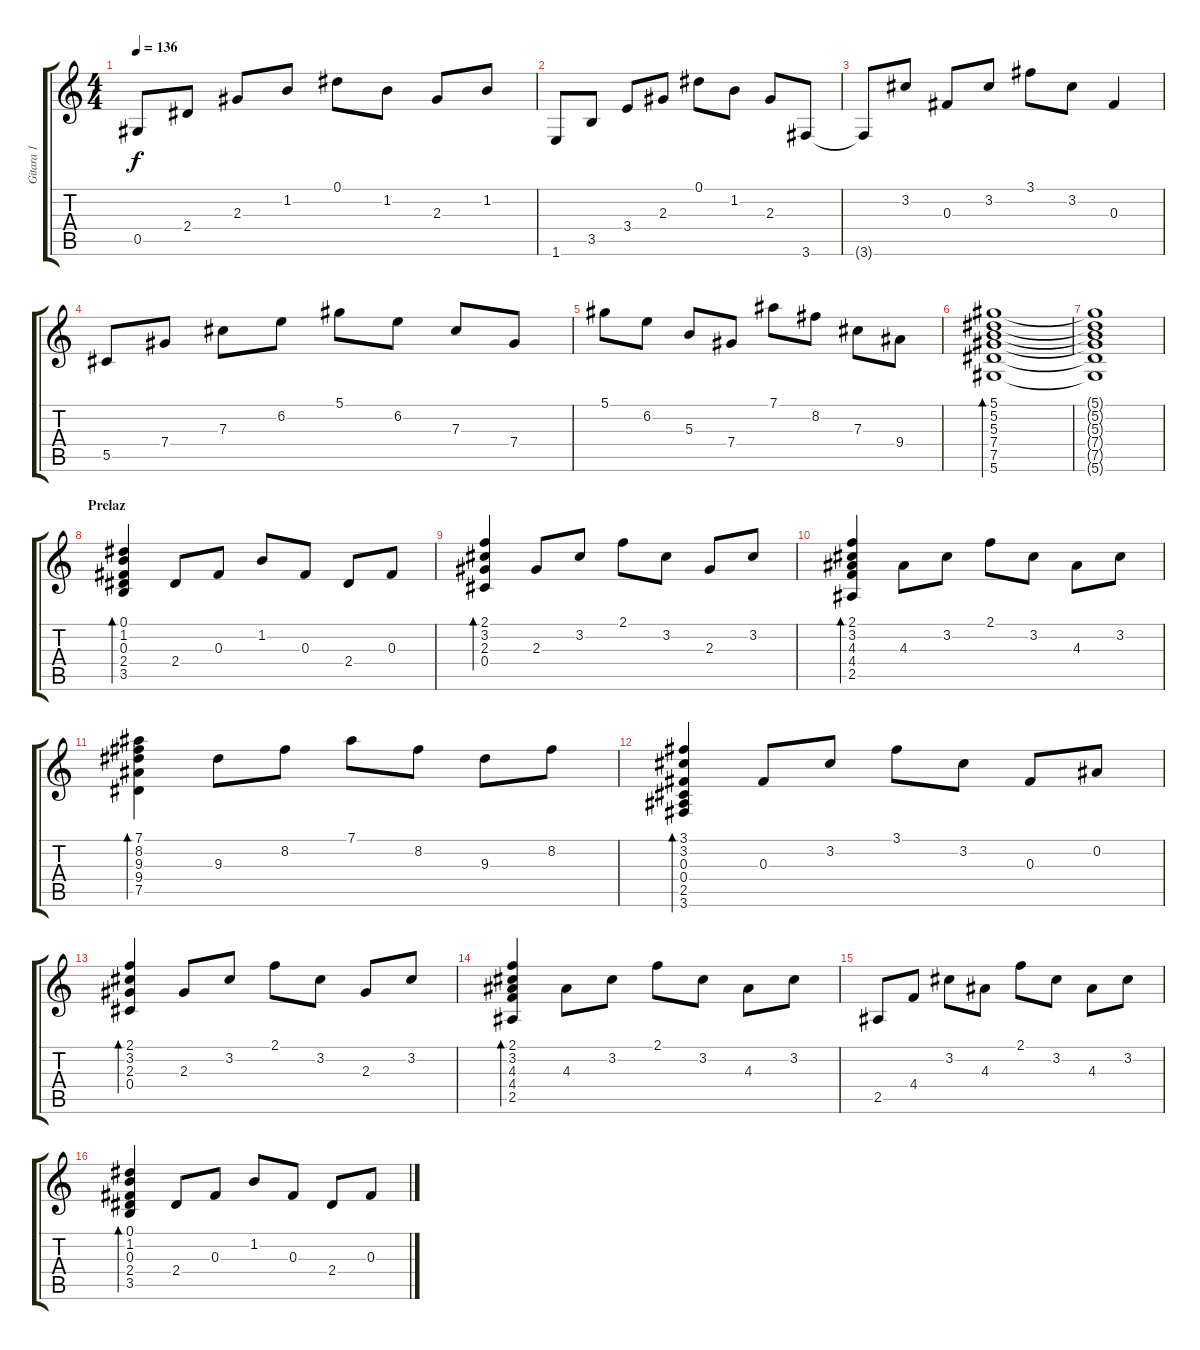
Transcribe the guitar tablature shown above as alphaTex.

\track ("Gitara 1" "Gitara 1") {instrument acousticguitarsteel}
\staff {score tabs}
\tuning (Eb4 Bb3 Gb3 Db3 Ab2 Eb2) {hide}
\ts (4 4)
\tempo 136
\clef g2
\ks c
0.5.8{dy f} 2.4.8 2.3.8 1.2.8 0.1.8 1.2.8 2.3.8 1.2.8 |
1.6.8 3.5.8 3.4.8 2.3.8 0.1.8 1.2.8 2.3.8 3.6.8 |
3.6{t}.8 3.2.8 0.3.8 3.2.8 3.1.8 3.2.8 0.3.4 |
5.5.8 7.4.8 7.3.8 6.2.8 5.1.8 6.2.8 7.3.8 7.4.8 |
5.1.8 6.2.8 5.3.8 7.4.8 7.1.8 8.2.8 7.3.8 9.4.8 |
(5.1 5.2 5.3 7.4 7.5 5.6).1{bd 120} |
(5.1{t} 5.2{t} 5.3{t} 7.4{t} 7.5{t} 5.6{t}).1 |
\section ("" "Prelaz")
(0.1 1.2 0.3 2.4 3.5).4{bd 120} 2.4.8 0.3.8 1.2.8 0.3.8 2.4.8 0.3.8 |
(2.1 3.2 2.3 0.4).4{bd 120} 2.3.8 3.2.8 2.1.8 3.2.8 2.3.8 3.2.8 |
(2.1 3.2 4.3 4.4 2.5).4{bd 120} 4.3.8 3.2.8 2.1.8 3.2.8 4.3.8 3.2.8 |
(7.1 8.2 9.3 9.4 7.5).4{bd 120} 9.3.8 8.2.8 7.1.8 8.2.8 9.3.8 8.2.8 |
(3.1 3.2 0.3 0.4 2.5 3.6).4{bd 120} 0.3.8 3.2.8 3.1.8 3.2.8 0.3.8 0.2.8 |
(2.1 3.2 2.3 0.4).4{bd 120} 2.3.8 3.2.8 2.1.8 3.2.8 2.3.8 3.2.8 |
(2.1 3.2 4.3 4.4 2.5).4{bd 120} 4.3.8 3.2.8 2.1.8 3.2.8 4.3.8 3.2.8 |
2.5.8 4.4.8 3.2.8 4.3.8 2.1.8 3.2.8 4.3.8 3.2.8 |
(0.1 1.2 0.3 2.4 3.5).4{bd 120} 2.4.8 0.3.8 1.2.8 0.3.8 2.4.8 0.3.8
